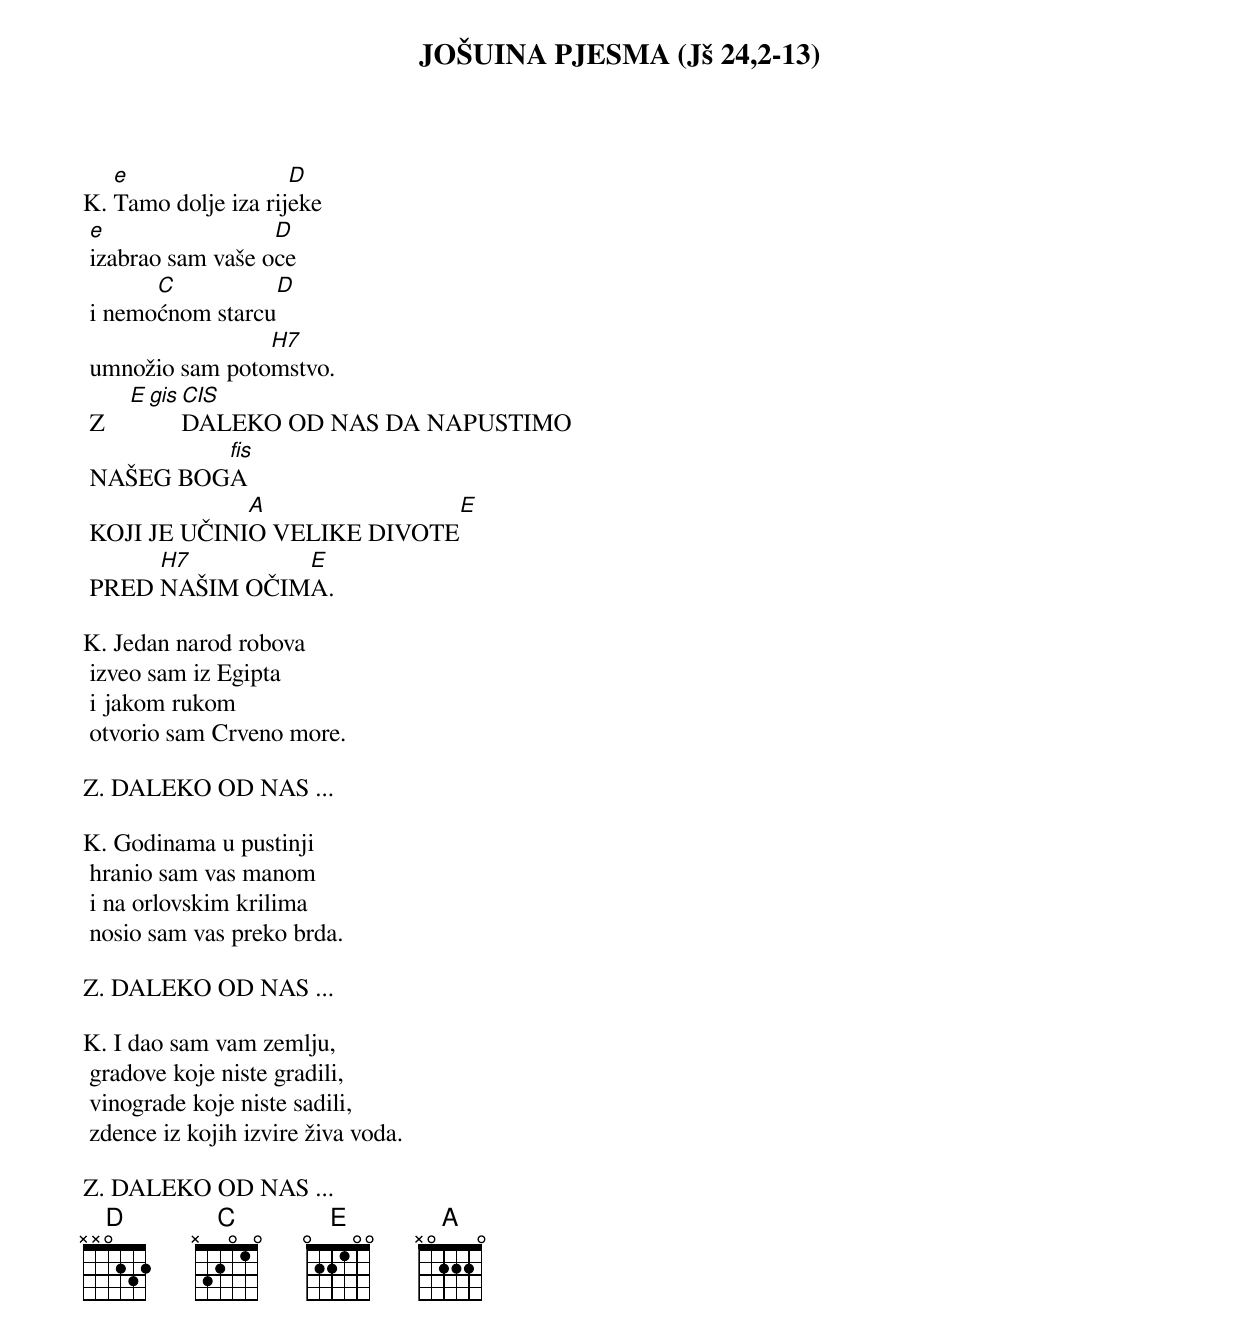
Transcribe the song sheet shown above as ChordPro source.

{title: JOŠUINA PJESMA (Jš 24,2-13)}

K.	[e]Tamo dolje iza rij[D]eke
	[e]izabrao sam vaše o[D]ce
	i nemo[C]ćnom starcu[D]
	umnožio sam poto[H7]mstvo.
	Z    [E][gis][CIS]DALEKO OD NAS DA NAPUSTIMO
	NAŠEG BOG[fis]A
	KOJI JE UČINI[A]O VELIKE DIVOTE[E]
	PRED [H7]NAŠIM OČIM[E]A.

K.	Jedan narod robova
	izveo sam iz Egipta
	i jakom rukom
	otvorio sam Crveno more.

Z.	DALEKO OD NAS ...

K.	Godinama u pustinji
	hranio sam vas manom
	i na orlovskim krilima
	nosio sam vas preko brda.

Z.	DALEKO OD NAS ...

K.	I dao sam vam zemlju,
	gradove koje niste gradili,
	vinograde koje niste sadili,
	zdence iz kojih izvire živa voda.

Z.	DALEKO OD NAS ...
